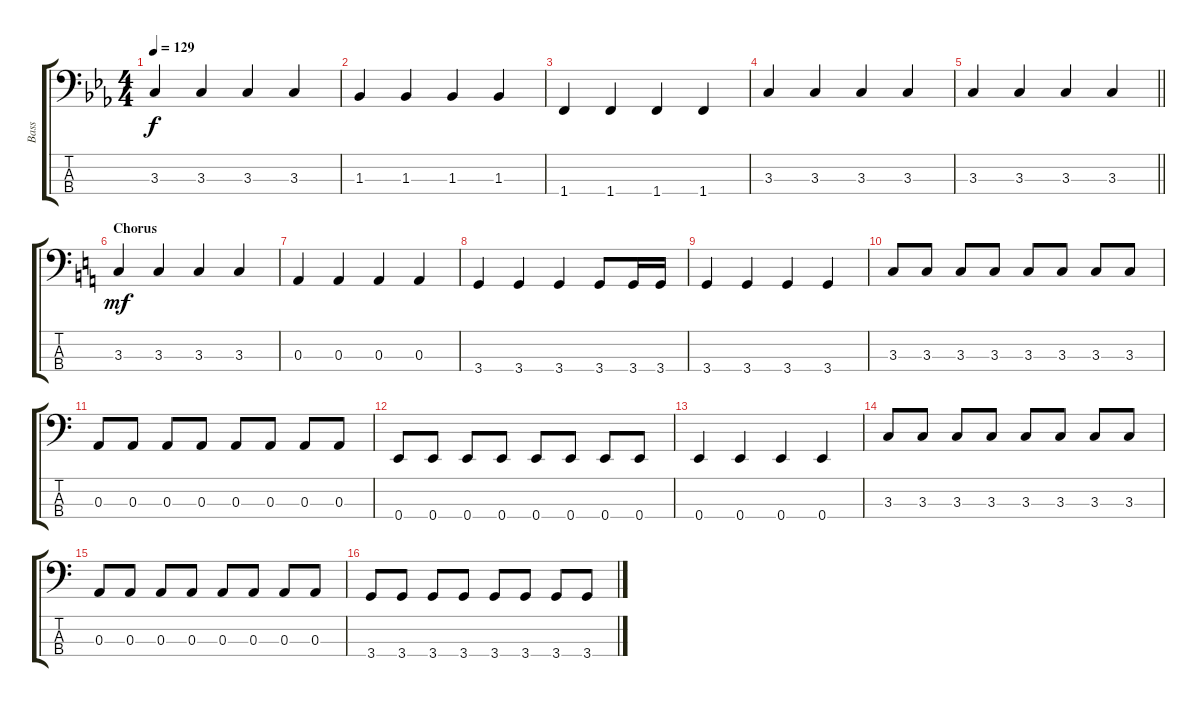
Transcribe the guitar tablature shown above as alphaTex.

\track ("Bass" "Bass") {instrument electricbassfinger}
\staff {score tabs}
\tuning (G2 D2 A1 E1) {hide}
\ts (4 4)
\tempo 129
\clef f4
\ks eb
3.3.4{dy f} 3.3.4 3.3.4 3.3.4 |
1.3.4 1.3.4 1.3.4 1.3.4 |
1.4.4 1.4.4 1.4.4 1.4.4 |
3.3.4 3.3.4 3.3.4 3.3.4 |
\barLineRight lightlight
3.3.4 3.3.4 3.3.4 3.3.4 |
\section ("" "Chorus")
\ks c
3.3.4{dy mf volume 11} 3.3.4 3.3.4 3.3.4 |
0.3.4 0.3.4 0.3.4 0.3.4 |
3.4.4 3.4.4 3.4.4 3.4.8 3.4.16 3.4.16 |
3.4.4 3.4.4 3.4.4 3.4.4 |
3.3.8 3.3.8 3.3.8 3.3.8 3.3.8 3.3.8 3.3.8 3.3.8 |
0.3.8 0.3.8 0.3.8 0.3.8 0.3.8 0.3.8 0.3.8 0.3.8 |
0.4.8 0.4.8 0.4.8 0.4.8 0.4.8 0.4.8 0.4.8 0.4.8 |
0.4.4 0.4.4 0.4.4 0.4.4 |
3.3.8 3.3.8 3.3.8 3.3.8 3.3.8 3.3.8 3.3.8 3.3.8 |
0.3.8 0.3.8 0.3.8 0.3.8 0.3.8 0.3.8 0.3.8 0.3.8 |
3.4.8 3.4.8 3.4.8 3.4.8 3.4.8 3.4.8 3.4.8 3.4.8
